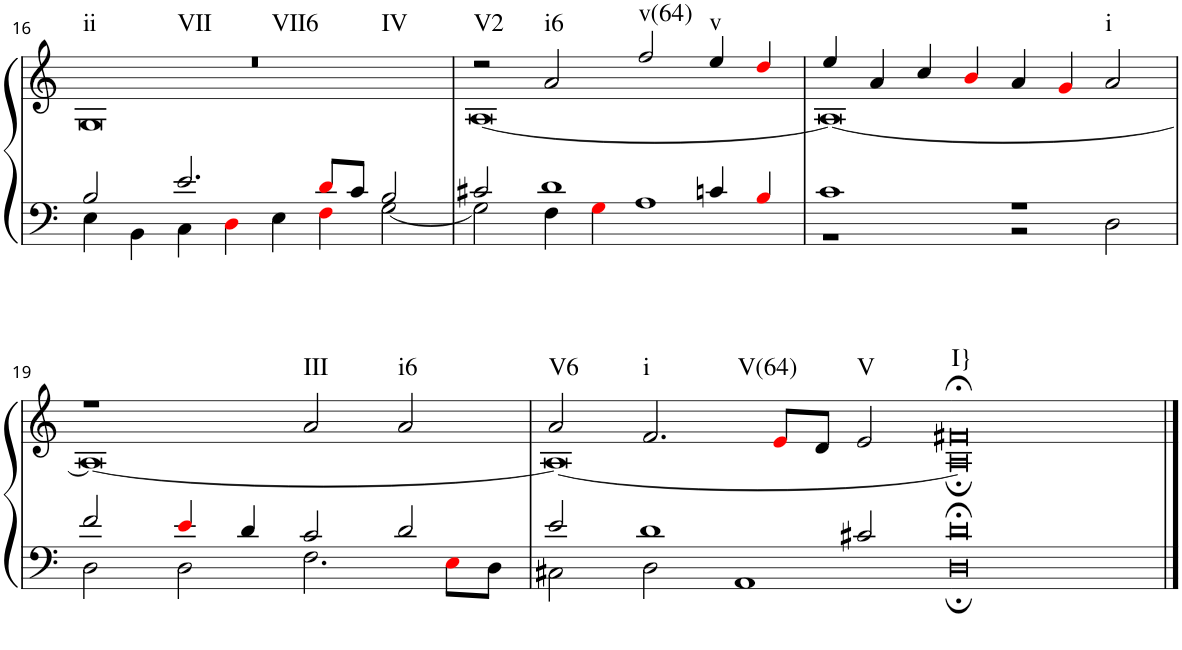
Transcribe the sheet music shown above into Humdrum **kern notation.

**kern	**kern	**harte
*part1	*part1	*part1
*staff2	*staff1	*
*I"Organ	*	*
!!LO:PB:g=z
*clefF4	*clefG2	*
*k[]	*k[]	*
*M4/2	*M4/2	*
=16	=16	=16
*^	*^	*
!	!	!	!	!LO:H:n=1:kt=ii
!	!	!	!	!LO:H:n=2:kt=VII
!	!	!	!	!LO:H:n=3:kt=VII6
!	!	!	!	!LO:H:n=4:kt=IV
2B/	4E\	0r	0G	N N N N
.	4BB\	.	.	.
2.e/	4C\	.	.	.
.	4Di\	.	.	.
.	4E\	.	.	.
8di/L	4Fi\	.	.	.
8c/J	.	.	.	.
2B/	[2G\	.	.	.
=17	=17	=17	=17	=17
!	!	!	!	!LO:H:kt=V2
2c#X/	2G\]	2r	[0A	N
!	!	!	!	!LO:H:kt=i6
1d	4F\	2a/	.	N
.	4Gi\	.	.	.
!	!	!	!	!LO:H:kt=v(64)
.	1A	2ff/	.	N
!	!	!	!	!LO:H:kt=v
4cn/	.	4ee/	.	N
4Bi/	.	4ddi/	.	.
=18	=18	=18	=18	=18
1c	1r	4ee/	0A_	.
.	.	4a/	.	.
.	.	4cc/	.	.
.	.	4bi/	.	.
1r	2r	4a/	.	.
.	.	4gi/	.	.
!	!	!	!	!LO:H:kt=i
.	2D\	2a/	.	N
!!LO:LB:g=z	!!
=19	=19	=19	=19	=19
2f/	2D\	1r	0A_	.
4ei/	2D\	.	.	.
4d/	.	.	.	.
!	!	!	!	!LO:H:kt=III
2c/	2.F\	2a/	.	N
!	!	!	!	!LO:H:kt=i6
2d/	.	2a/	.	N
.	8Ei\L	.	.	.
.	8D\J	.	.	.
=20	=20	=20	=20	=20
!	!	!	!	!LO:H:kt=V6
2e/	2C#X\	2a/	0A_	N
!	!	!	!	!LO:H:n=1:kt=i
!	!	!	!	!LO:H:n=2:kt=V(64)
1d	2D\	2.f/	.	N N
.	1AA	.	.	.
.	.	8ei/L	.	.
.	.	8d/J	.	.
!	!	!	!	!LO:H:kt=V
2c#X/	.	2e/	.	N
=21-	=21-	=21-	=21-	=21-
!	!	!	!	!LO:H:kt=I}
0d;<	0D;	0f#X;<	0A;]	N
*v	*v	*	*	*
*	*v	*v	*
==	==	==
*-	*-	*-
